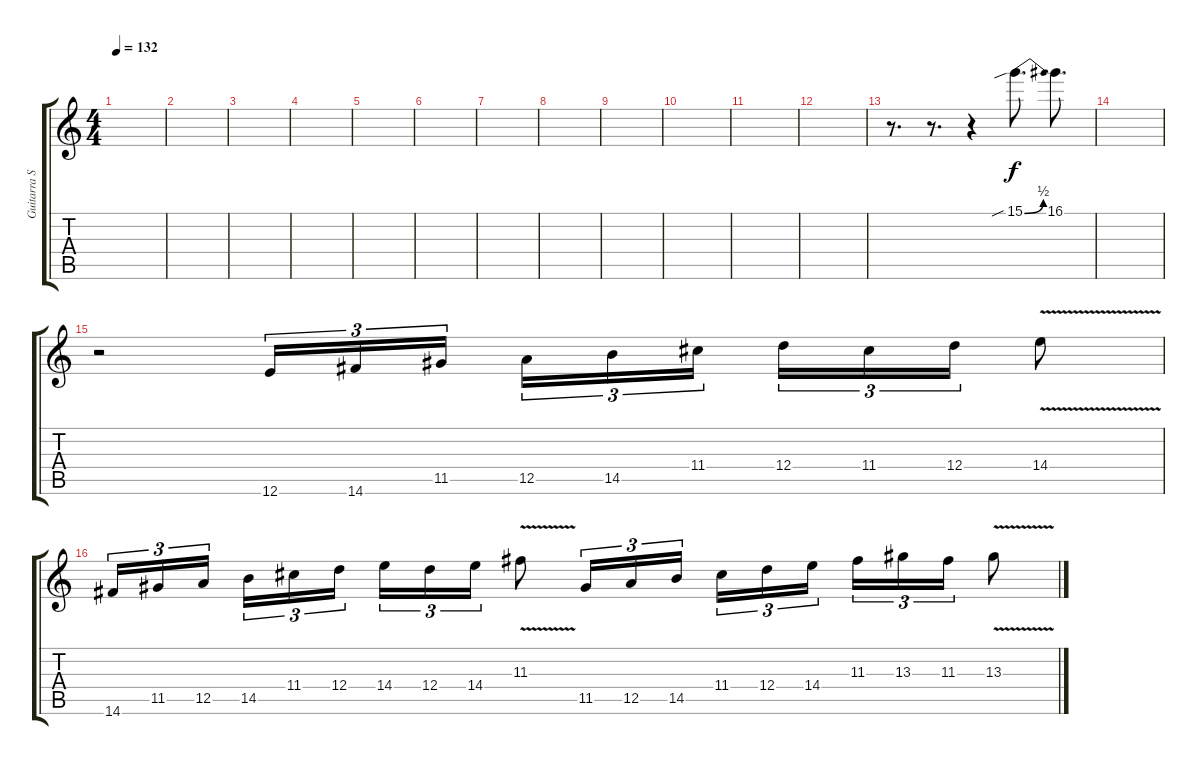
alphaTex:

\track ("Guitarra Solista 2" "Guitarra S") {instrument overdrivenguitar}
\staff {score tabs}
\tuning (E4 B3 G3 D3 A2 E2) {hide}
\ts (4 4)
\tempo 132
\clef g2
\ks c
|
|
|
|
|
|
|
|
|
|
|
|
r.8{d} r.8{d} r.4 15.1{be (bend 0 0 60 2) sib}.8{d} 16.1.8{d} |
|
r.2 12.6.16{tu (3 2)} 14.6.16{tu (3 2)} 11.5.16{tu (3 2) beam splitsecondary} 12.5.16{tu (3 2)} 14.5.16{tu (3 2)} 11.4.16{tu (3 2)} 12.4.16{tu (3 2)} 11.4.16{tu (3 2)} 12.4.16{tu (3 2)} 14.4{v}.8 |
14.6.16{tu (3 2) balance 16} 11.5.16{tu (3 2)} 12.5.16{tu (3 2) beam splitsecondary} 14.5.16{tu (3 2)} 11.4.16{tu (3 2)} 12.4.16{tu (3 2)} 14.4.16{tu (3 2)} 12.4.16{tu (3 2)} 14.4.16{tu (3 2)} 11.3{v}.8 11.5.16{tu (3 2) balance 0} 12.5.16{tu (3 2)} 14.5.16{tu (3 2) beam splitsecondary} 11.4.16{tu (3 2)} 12.4.16{tu (3 2)} 14.4.16{tu (3 2)} 11.3.16{tu (3 2)} 13.3.16{tu (3 2)} 11.3.16{tu (3 2)} 13.3{v}.8
